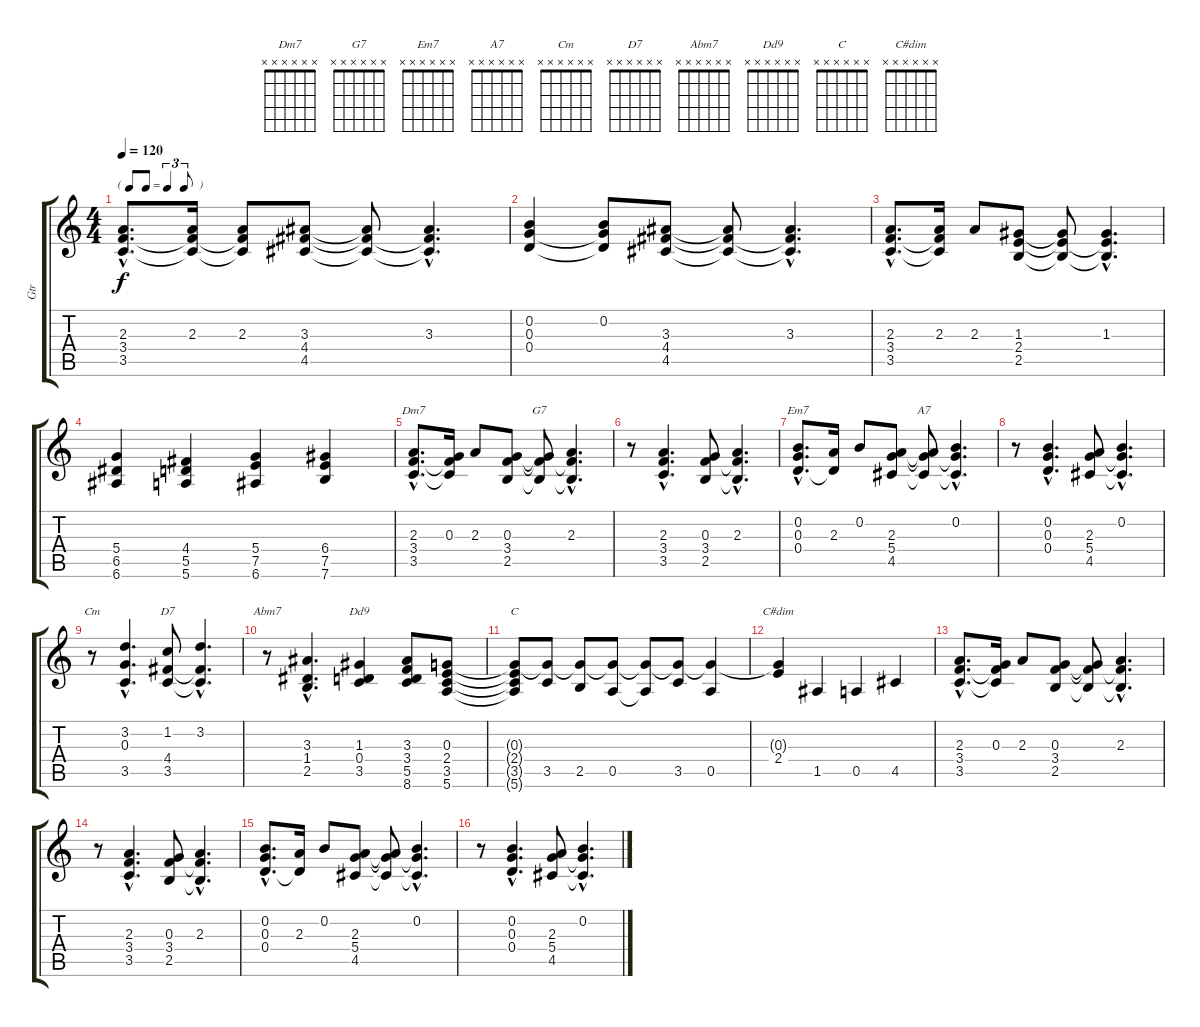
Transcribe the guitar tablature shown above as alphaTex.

\track ("Gtr" "Gtr") {instrument acousticguitarnylon}
\staff {score tabs}
\tuning (E4 B3 G3 D3 A2 E2) {hide}
\chord ("Dm7" x x x x x x) {firstfret 0}
\chord ("G7" x x x x x x) {firstfret 0}
\chord ("Em7" x x x x x x) {firstfret 0}
\chord ("A7" x x x x x x) {firstfret 0}
\chord ("Cm" x x x x x x) {firstfret 0}
\chord ("D7" x x x x x x) {firstfret 0}
\chord ("Abm7" x x x x x x) {firstfret 0}
\chord ("Dd9" x x x x x x) {firstfret 0}
\chord ("C" x x x x x x) {firstfret 0}
\chord ("C#dim" x x x x x x) {firstfret 0}
\ts (4 4)
\tf triplet8th
\tempo 120
\clef g2
\ks c
(2.3{hac} 3.4{hac} 3.5{hac}).8{d dy f instrument acousticguitarnylon} (2.3 3.4{t} 3.5{t}).16 (2.3 3.4{t} 3.5{t}).8 (3.3 4.4 4.5).8 (3.3{t} 4.4{t} 4.5{t}).8 (3.3{hac} 4.4{hac t} 4.5{hac t}).4{d} |
(0.2 0.3 0.4).4 (0.2 0.3{t} 0.4{t}).8 (3.3 4.4 4.5).8 (3.3{t} 4.4{t} 4.5{t}).8 (3.3{hac} 4.4{hac t} 4.5{hac t}).4{d} |
(2.3{hac} 3.4{hac} 3.5{hac}).8{d} (2.3 3.4{t} 3.5{t}).16 2.3.8 (1.3 2.4 2.5).8 (1.3{t} 2.4{t} 2.5{t}).8 (1.3{hac} 2.4{hac t} 2.5{hac t}).4{d} |
(5.4 6.5 6.6).4 (4.4 5.5 5.6).4 (5.4 7.5 6.6).4 (6.4 7.5 7.6).4 |
(2.3{hac} 3.4{hac} 3.5{hac}).8{d ch "Dm7"} (0.3 3.4{t} 3.5{t}).16 2.3.8 (0.3 3.4 2.5).8 (0.3{t} 3.4{t} 2.5{t}).8{ch "G7"} (2.3{hac} 3.4{hac t} 2.5{hac t}).4{d} |
r.8 (2.3{hac} 3.4{hac} 3.5{hac}).4{d} (0.3 3.4 2.5).8 (2.3{hac} 3.4{hac t} 2.5{hac t}).4{d} |
(0.2{hac} 0.3{hac} 0.4{hac}).8{d ch "Em7"} (2.3 0.4{t}).16 0.2.8 (2.3 5.4 4.5).8 (2.3{t} 5.4{t} 4.5{t}).8{ch "A7"} (0.2{hac} 5.4{hac t} 4.5{hac t}).4{d} |
r.8 (0.2{hac} 0.3{hac} 0.4{hac}).4{d} (2.3 5.4 4.5).8 (0.2{hac} 5.4{hac t} 4.5{hac t}).4{d} |
r.8{ch "Cm"} (3.2{hac} 0.3{hac} 3.5{hac}).4{d} (1.2 4.4 3.5).8{ch "D7"} (3.2{hac} 4.4{hac t} 3.5{hac t}).4{d} |
r.8{ch "Abm7"} (3.3{hac} 1.4{hac} 2.5{hac}).4{d} (1.3 0.4 3.5).4{ch "Dd9"} (3.3 3.4 5.5 8.6).8 (0.3 2.4 3.5 5.6).8 |
(0.3{t} 2.4{t} 3.5{t} 5.6{t}).8{ch "C"} (0.3{t} 3.5).8 (0.3{t} 2.5).8 (0.3{t} 0.5).8 (0.3{t} 0.5{t}).8 (0.3{t} 3.5).8 (0.3{t} 0.5).4 |
(0.3{t} 2.4).4{ch "C#dim"} 1.5.4 0.5.4 4.5.4 |
(2.3{hac} 3.4{hac} 3.5{hac}).8{d} (0.3 3.4{t} 3.5{t}).16 2.3.8 (0.3 3.4 2.5).8 (0.3{t} 3.4{t} 2.5{t}).8 (2.3{hac} 3.4{hac t} 2.5{hac t}).4{d} |
r.8 (2.3{hac} 3.4{hac} 3.5{hac}).4{d} (0.3 3.4 2.5).8 (2.3{hac} 3.4{hac t} 2.5{hac t}).4{d} |
(0.2{hac} 0.3{hac} 0.4{hac}).8{d} (2.3 0.4{t}).16 0.2.8 (2.3 5.4 4.5).8 (2.3{t} 5.4{t} 4.5{t}).8 (0.2{hac} 5.4{hac t} 4.5{hac t}).4{d} |
r.8 (0.2{hac} 0.3{hac} 0.4{hac}).4{d} (2.3 5.4 4.5).8 (0.2{hac} 5.4{hac t} 4.5{hac t}).4{d}
